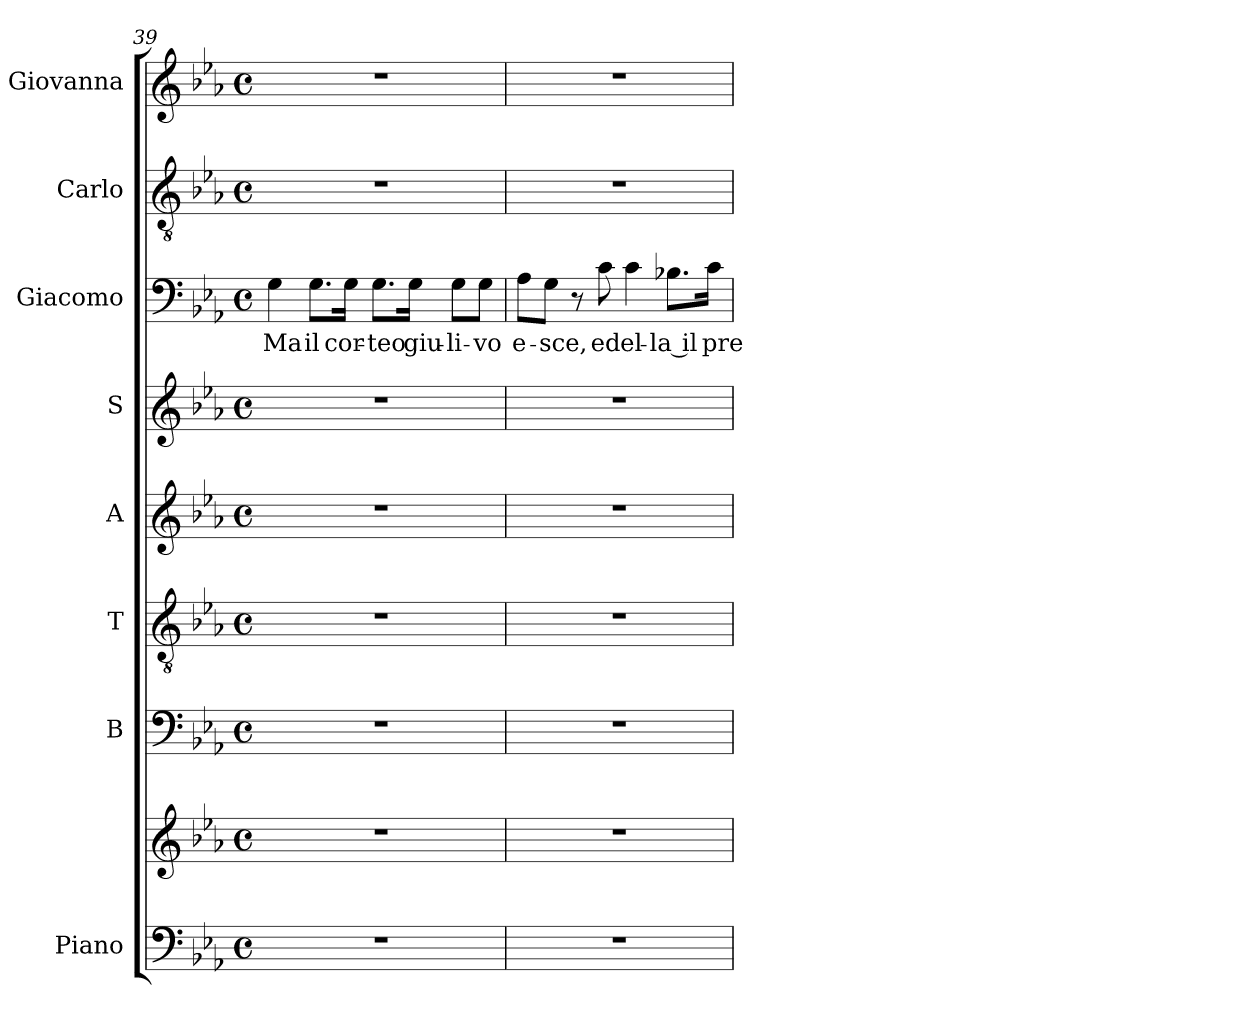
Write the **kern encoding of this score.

**kern	**kern	**kern	**kern	**kern	**kern	**kern	**text	**kern	**kern
*part8	*part8	*part7	*part6	*part5	*part4	*part3	*part3	*part2	*part1
*staff9	*staff8	*staff7	*staff6	*staff5	*staff4	*staff3	*staff3	*staff2	*staff1
*I"Piano	*	*I"B	*I"T	*I"A	*I"S	*I"Giacomo	*	*I"Carlo	*I"Giovanna
*I'Pno	*	*I'B	*I'T	*I'A	*I'S	*	*	*	*I'V
!!LO:LB:g=z
*clefF4	*clefG2	*clefF4	*clefGv2	*clefG2	*clefG2	*clefF4	*	*clefGv2	*clefG2
*k[b-e-a-]	*k[b-e-a-]	*k[b-e-a-]	*k[b-e-a-]	*k[b-e-a-]	*k[b-e-a-]	*k[b-e-a-]	*	*k[b-e-a-]	*k[b-e-a-]
*M4/4	*M4/4	*M4/4	*M4/4	*M4/4	*M4/4	*M4/4	*	*M4/4	*M4/4
*met(c)	*met(c)	*met(c)	*met(c)	*met(c)	*met(c)	*met(c)	*	*met(c)	*met(c)
=39	=39	=39	=39	=39	=39	=39	=39	=39	=39
!	!	!	!	!	!	!	!LO:LY:b	!	!
1r	1r	1r	1r	1r	1r	4G\	Ma	1r	1r
!	!	!	!	!	!	!	!LO:LY:b	!	!
.	.	.	.	.	.	8.G\L	il	.	.
!	!	!	!	!	!	!	!LO:LY:b	!	!
.	.	.	.	.	.	16G\Jk	cor-	.	.
!	!	!	!	!	!	!	!LO:LY:b	!	!
.	.	.	.	.	.	8.G\L	-teo	.	.
!	!	!	!	!	!	!	!LO:LY:b	!	!
.	.	.	.	.	.	16G\Jk	giu-	.	.
!	!	!	!	!	!	!	!LO:LY:b	!	!
.	.	.	.	.	.	8G\L	-li-	.	.
!	!	!	!	!	!	!	!LO:LY:b	!	!
.	.	.	.	.	.	8G\J	-vo	.	.
=40	=40	=40	=40	=40	=40	=40	=40	=40	=40
!	!	!	!	!	!	!	!LO:LY:b	!	!
1r	1r	1r	1r	1r	1r	8A-\L	e-	1r	1r
!	!	!	!	!	!	!	!LO:LY:b	!	!
.	.	.	.	.	.	8G\J	-sce,	.	.
.	.	.	.	.	.	8r	.	.	.
!	!	!	!	!	!	!	!LO:LY:b	!	!
.	.	.	.	.	.	8c\	ed	.	.
!	!	!	!	!	!	!	!LO:LY:b	!	!
.	.	.	.	.	.	4c\	el-	.	.
!	!	!	!	!	!	!	!LO:LY:b	!	!
.	.	.	.	.	.	8.B-X\L	-la il	.	.
!	!	!	!	!	!	!	!LO:LY:b	!	!
.	.	.	.	.	.	16c\Jk	pre-	.	.
=	=	=	=	=	=	=	=	=	=
*-	*-	*-	*-	*-	*-	*-	*-	*-	*-
